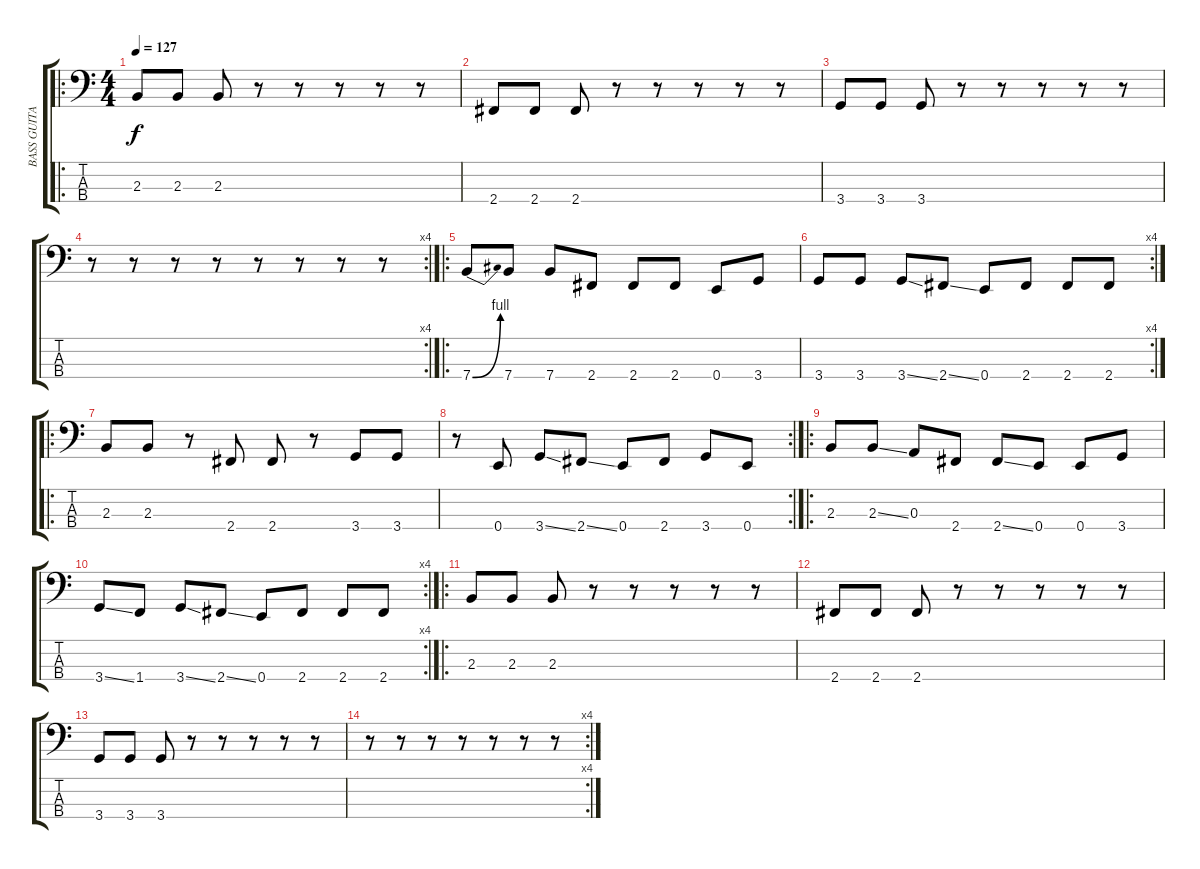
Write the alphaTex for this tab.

\track ("BASS GUITARIST" "BASS GUITA") {instrument electricbasspick}
\staff {score tabs}
\tuning (G2 D2 A1 E1) {hide}
\ro
\ts (4 4)
\tempo 127
\clef f4
\ks c
2.3.8{dy f} 2.3.8 2.3.8 r.8 r.8 r.8 r.8 r.8 |
2.4.8 2.4.8 2.4.8 r.8 r.8 r.8 r.8 r.8 |
3.4.8 3.4.8 3.4.8 r.8 r.8 r.8 r.8 r.8 |
\rc 4
r.8 r.8 r.8 r.8 r.8 r.8 r.8 r.8 |
\ro
7.4{be (bend 0 0 60 4)}.8 7.4.8 7.4.8 2.4.8 2.4.8 2.4.8 0.4.8 3.4.8 |
\rc 4
3.4.8 3.4.8 3.4{ss}.8 2.4{ss}.8 0.4.8 2.4.8 2.4.8 2.4.8 |
\ro
2.3.8 2.3.8 r.8 2.4.8 2.4.8 r.8 3.4.8 3.4.8 |
\rc 2
r.8 0.4.8 3.4{ss}.8 2.4{ss}.8 0.4.8 2.4.8 3.4.8 0.4.8 |
\ro
2.3.8 2.3{ss}.8 0.3.8 2.4.8 2.4{ss}.8 0.4.8 0.4.8 3.4.8 |
\rc 4
3.4{ss}.8 1.4.8 3.4{ss}.8 2.4{ss}.8 0.4.8 2.4.8 2.4.8 2.4.8 |
\ro
2.3.8 2.3.8 2.3.8 r.8 r.8 r.8 r.8 r.8 |
2.4.8 2.4.8 2.4.8 r.8 r.8 r.8 r.8 r.8 |
3.4.8 3.4.8 3.4.8 r.8 r.8 r.8 r.8 r.8 |
\rc 4
r.8 r.8 r.8 r.8 r.8 r.8 r.8
